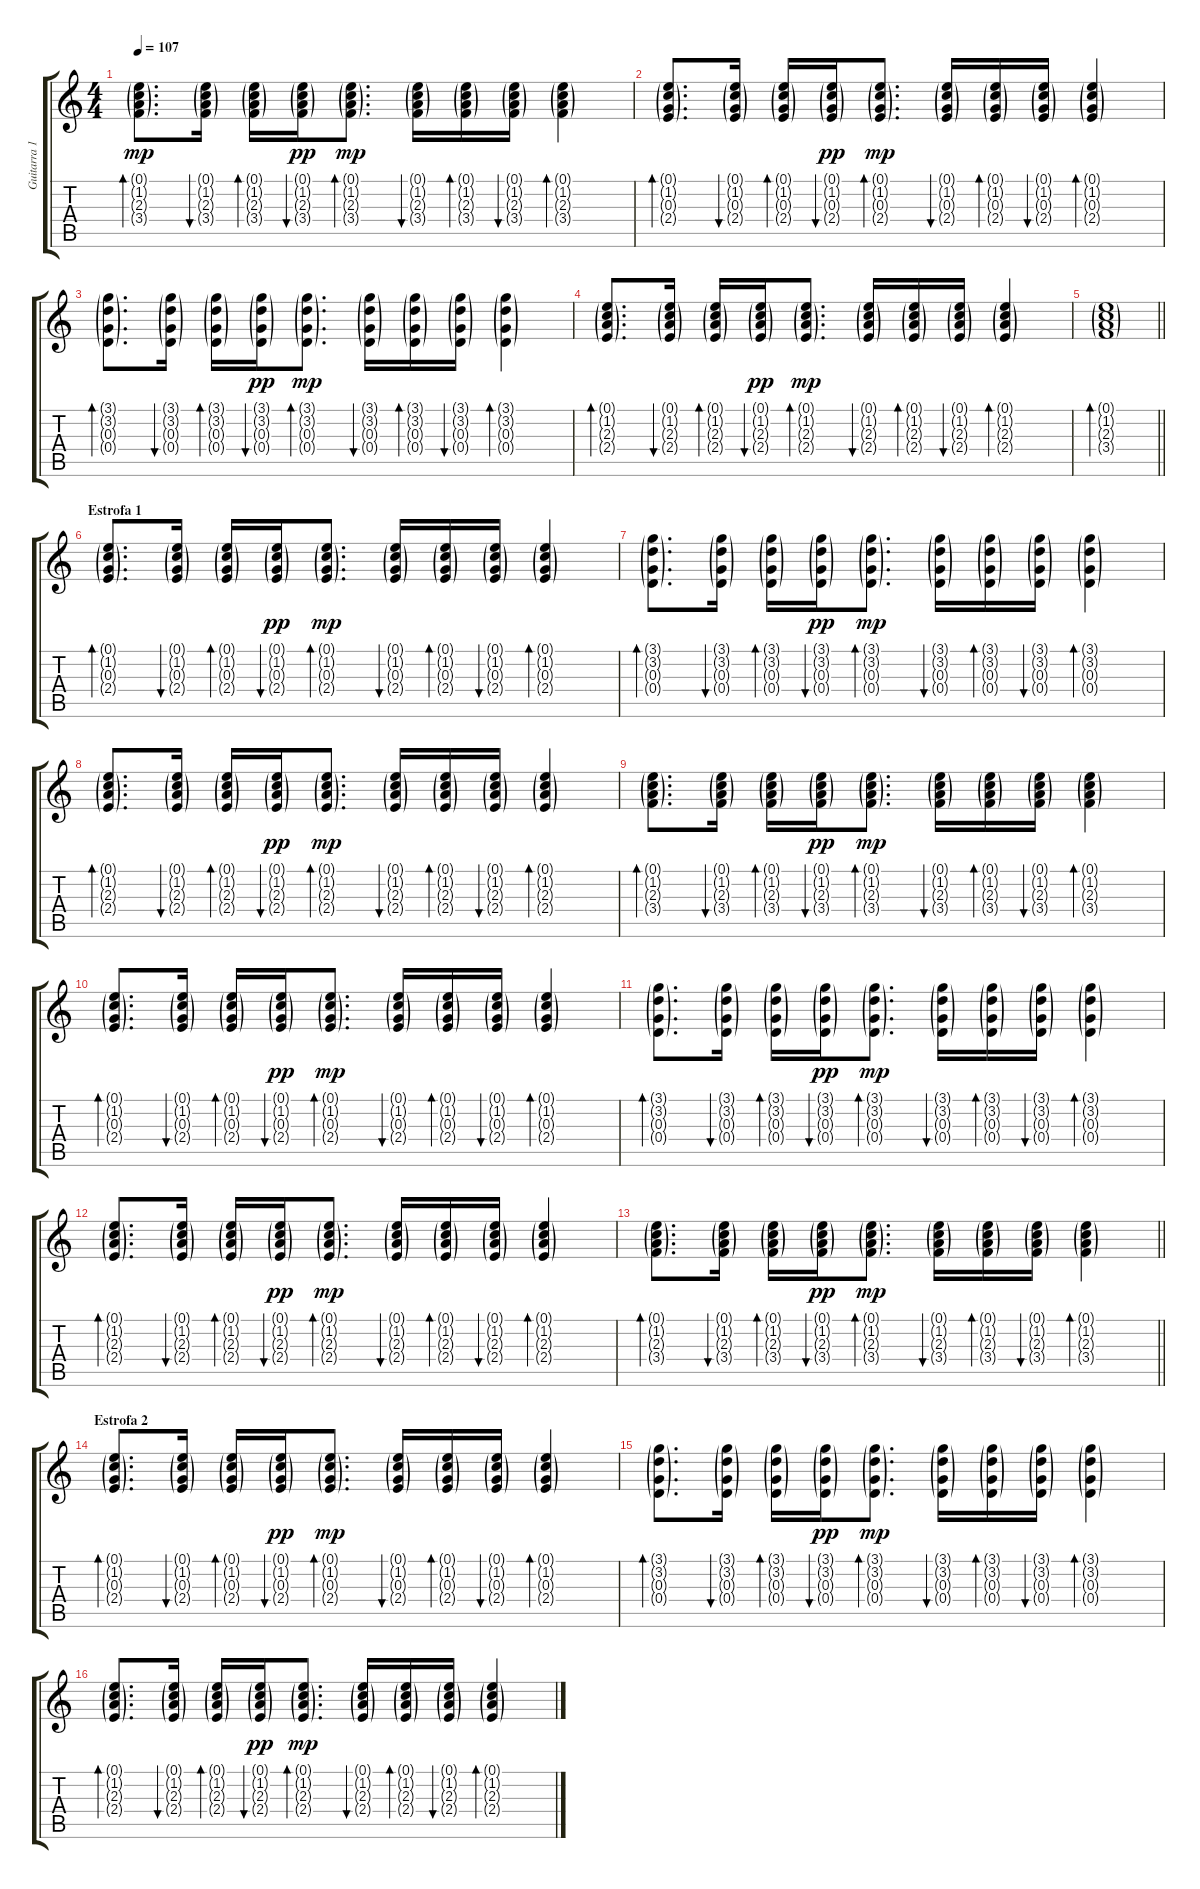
\track ("Guitarra 1" "Guitarra 1") {instrument acousticguitarsteel}
\staff {score tabs}
\tuning (E4 B3 G3 D3 A2 E2) {hide}
\ts (4 4)
\tempo 107
\clef g2
\ks c
(0.1{g} 1.2{g} 2.3{g} 3.4{g}).8{d bd 120 dy mp} (0.1{g} 1.2{g} 2.3{g} 3.4{g}).16{bu 60} (0.1{g} 1.2{g} 2.3{g} 3.4{g}).16{bd 60} (0.1{g} 1.2{g} 2.3{g} 3.4{g}).16{bu 60 dy pp} (0.1{g} 1.2{g} 2.3{g} 3.4{g}).8{d bd 60 dy mp} (0.1{g} 1.2{g} 2.3{g} 3.4{g}).16{bu 120} (0.1{g} 1.2{g} 2.3{g} 3.4{g}).16{bd 60} (0.1{g} 1.2{g} 2.3{g} 3.4{g}).16{bu 60} (0.1{g} 1.2{g} 2.3{g} 3.4{g}).4{bd 30} |
(0.1{g} 1.2{g} 0.3{g} 2.4{g}).8{d bd 120} (0.1{g} 1.2{g} 0.3{g} 2.4{g}).16{bu 60} (0.1{g} 1.2{g} 0.3{g} 2.4{g}).16{bd 60} (0.1{g} 1.2{g} 0.3{g} 2.4{g}).16{bu 60 dy pp} (0.1{g} 1.2{g} 0.3{g} 2.4{g}).8{d bd 60 dy mp} (0.1{g} 1.2{g} 0.3{g} 2.4{g}).16{bu 120} (0.1{g} 1.2{g} 0.3{g} 2.4{g}).16{bd 60} (0.1{g} 1.2{g} 0.3{g} 2.4{g}).16{bu 60} (0.1{g} 1.2{g} 0.3{g} 2.4{g}).4{bd 30} |
(3.1{g} 3.2{g} 0.3{g} 0.4{g}).8{d bd 120} (3.1{g} 3.2{g} 0.3{g} 0.4{g}).16{bu 60} (3.1{g} 3.2{g} 0.3{g} 0.4{g}).16{bd 60} (3.1{g} 3.2{g} 0.3{g} 0.4{g}).16{bu 60 dy pp} (3.1{g} 3.2{g} 0.3{g} 0.4{g}).8{d bd 60 dy mp} (3.1{g} 3.2{g} 0.3{g} 0.4{g}).16{bu 120} (3.1{g} 3.2{g} 0.3{g} 0.4{g}).16{bd 60} (3.1{g} 3.2{g} 0.3{g} 0.4{g}).16{bu 60} (3.1{g} 3.2{g} 0.3{g} 0.4{g}).4{bd 30} |
(0.1{g} 1.2{g} 2.3{g} 2.4{g}).8{d bd 120} (0.1{g} 1.2{g} 2.3{g} 2.4{g}).16{bu 60} (0.1{g} 1.2{g} 2.3{g} 2.4{g}).16{bd 60} (0.1{g} 1.2{g} 2.3{g} 2.4{g}).16{bu 60 dy pp} (0.1{g} 1.2{g} 2.3{g} 2.4{g}).8{d bd 60 dy mp} (0.1{g} 1.2{g} 2.3{g} 2.4{g}).16{bu 120} (0.1{g} 1.2{g} 2.3{g} 2.4{g}).16{bd 60} (0.1{g} 1.2{g} 2.3{g} 2.4{g}).16{bu 60} (0.1{g} 1.2{g} 2.3{g} 2.4{g}).4{bd 30} |
\barLineRight lightlight
(0.1{g} 1.2{g} 2.3{g} 3.4{g}).1{bd 120} |
\section ("" "Estrofa 1")
(0.1{g} 1.2{g} 0.3{g} 2.4{g}).8{d bd 120} (0.1{g} 1.2{g} 0.3{g} 2.4{g}).16{bu 60} (0.1{g} 1.2{g} 0.3{g} 2.4{g}).16{bd 60} (0.1{g} 1.2{g} 0.3{g} 2.4{g}).16{bu 60 dy pp} (0.1{g} 1.2{g} 0.3{g} 2.4{g}).8{d bd 60 dy mp} (0.1{g} 1.2{g} 0.3{g} 2.4{g}).16{bu 120} (0.1{g} 1.2{g} 0.3{g} 2.4{g}).16{bd 60} (0.1{g} 1.2{g} 0.3{g} 2.4{g}).16{bu 60} (0.1{g} 1.2{g} 0.3{g} 2.4{g}).4{bd 30} |
(3.1{g} 3.2{g} 0.3{g} 0.4{g}).8{d bd 120} (3.1{g} 3.2{g} 0.3{g} 0.4{g}).16{bu 60} (3.1{g} 3.2{g} 0.3{g} 0.4{g}).16{bd 60} (3.1{g} 3.2{g} 0.3{g} 0.4{g}).16{bu 60 dy pp} (3.1{g} 3.2{g} 0.3{g} 0.4{g}).8{d bd 60 dy mp} (3.1{g} 3.2{g} 0.3{g} 0.4{g}).16{bu 120} (3.1{g} 3.2{g} 0.3{g} 0.4{g}).16{bd 60} (3.1{g} 3.2{g} 0.3{g} 0.4{g}).16{bu 60} (3.1{g} 3.2{g} 0.3{g} 0.4{g}).4{bd 30} |
(0.1{g} 1.2{g} 2.3{g} 2.4{g}).8{d bd 120} (0.1{g} 1.2{g} 2.3{g} 2.4{g}).16{bu 60} (0.1{g} 1.2{g} 2.3{g} 2.4{g}).16{bd 60} (0.1{g} 1.2{g} 2.3{g} 2.4{g}).16{bu 60 dy pp} (0.1{g} 1.2{g} 2.3{g} 2.4{g}).8{d bd 60 dy mp} (0.1{g} 1.2{g} 2.3{g} 2.4{g}).16{bu 120} (0.1{g} 1.2{g} 2.3{g} 2.4{g}).16{bd 60} (0.1{g} 1.2{g} 2.3{g} 2.4{g}).16{bu 60} (0.1{g} 1.2{g} 2.3{g} 2.4{g}).4{bd 30} |
(0.1{g} 1.2{g} 2.3{g} 3.4{g}).8{d bd 120} (0.1{g} 1.2{g} 2.3{g} 3.4{g}).16{bu 60} (0.1{g} 1.2{g} 2.3{g} 3.4{g}).16{bd 60} (0.1{g} 1.2{g} 2.3{g} 3.4{g}).16{bu 60 dy pp} (0.1{g} 1.2{g} 2.3{g} 3.4{g}).8{d bd 60 dy mp} (0.1{g} 1.2{g} 2.3{g} 3.4{g}).16{bu 120} (0.1{g} 1.2{g} 2.3{g} 3.4{g}).16{bd 60} (0.1{g} 1.2{g} 2.3{g} 3.4{g}).16{bu 60} (0.1{g} 1.2{g} 2.3{g} 3.4{g}).4{bd 30} |
(0.1{g} 1.2{g} 0.3{g} 2.4{g}).8{d bd 120} (0.1{g} 1.2{g} 0.3{g} 2.4{g}).16{bu 60} (0.1{g} 1.2{g} 0.3{g} 2.4{g}).16{bd 60} (0.1{g} 1.2{g} 0.3{g} 2.4{g}).16{bu 60 dy pp} (0.1{g} 1.2{g} 0.3{g} 2.4{g}).8{d bd 60 dy mp} (0.1{g} 1.2{g} 0.3{g} 2.4{g}).16{bu 120} (0.1{g} 1.2{g} 0.3{g} 2.4{g}).16{bd 60} (0.1{g} 1.2{g} 0.3{g} 2.4{g}).16{bu 60} (0.1{g} 1.2{g} 0.3{g} 2.4{g}).4{bd 30} |
(3.1{g} 3.2{g} 0.3{g} 0.4{g}).8{d bd 120} (3.1{g} 3.2{g} 0.3{g} 0.4{g}).16{bu 60} (3.1{g} 3.2{g} 0.3{g} 0.4{g}).16{bd 60} (3.1{g} 3.2{g} 0.3{g} 0.4{g}).16{bu 60 dy pp} (3.1{g} 3.2{g} 0.3{g} 0.4{g}).8{d bd 60 dy mp} (3.1{g} 3.2{g} 0.3{g} 0.4{g}).16{bu 120} (3.1{g} 3.2{g} 0.3{g} 0.4{g}).16{bd 60} (3.1{g} 3.2{g} 0.3{g} 0.4{g}).16{bu 60} (3.1{g} 3.2{g} 0.3{g} 0.4{g}).4{bd 30} |
(0.1{g} 1.2{g} 2.3{g} 2.4{g}).8{d bd 120} (0.1{g} 1.2{g} 2.3{g} 2.4{g}).16{bu 60} (0.1{g} 1.2{g} 2.3{g} 2.4{g}).16{bd 60} (0.1{g} 1.2{g} 2.3{g} 2.4{g}).16{bu 60 dy pp} (0.1{g} 1.2{g} 2.3{g} 2.4{g}).8{d bd 60 dy mp} (0.1{g} 1.2{g} 2.3{g} 2.4{g}).16{bu 120} (0.1{g} 1.2{g} 2.3{g} 2.4{g}).16{bd 60} (0.1{g} 1.2{g} 2.3{g} 2.4{g}).16{bu 60} (0.1{g} 1.2{g} 2.3{g} 2.4{g}).4{bd 30} |
\barLineRight lightlight
(0.1{g} 1.2{g} 2.3{g} 3.4{g}).8{d bd 120} (0.1{g} 1.2{g} 2.3{g} 3.4{g}).16{bu 60} (0.1{g} 1.2{g} 2.3{g} 3.4{g}).16{bd 60} (0.1{g} 1.2{g} 2.3{g} 3.4{g}).16{bu 60 dy pp} (0.1{g} 1.2{g} 2.3{g} 3.4{g}).8{d bd 60 dy mp} (0.1{g} 1.2{g} 2.3{g} 3.4{g}).16{bu 120} (0.1{g} 1.2{g} 2.3{g} 3.4{g}).16{bd 60} (0.1{g} 1.2{g} 2.3{g} 3.4{g}).16{bu 60} (0.1{g} 1.2{g} 2.3{g} 3.4{g}).4{bd 30} |
\section ("" "Estrofa 2")
(0.1{g} 1.2{g} 0.3{g} 2.4{g}).8{d bd 120} (0.1{g} 1.2{g} 0.3{g} 2.4{g}).16{bu 60} (0.1{g} 1.2{g} 0.3{g} 2.4{g}).16{bd 60} (0.1{g} 1.2{g} 0.3{g} 2.4{g}).16{bu 60 dy pp} (0.1{g} 1.2{g} 0.3{g} 2.4{g}).8{d bd 60 dy mp} (0.1{g} 1.2{g} 0.3{g} 2.4{g}).16{bu 120} (0.1{g} 1.2{g} 0.3{g} 2.4{g}).16{bd 60} (0.1{g} 1.2{g} 0.3{g} 2.4{g}).16{bu 60} (0.1{g} 1.2{g} 0.3{g} 2.4{g}).4{bd 30} |
(3.1{g} 3.2{g} 0.3{g} 0.4{g}).8{d bd 120} (3.1{g} 3.2{g} 0.3{g} 0.4{g}).16{bu 60} (3.1{g} 3.2{g} 0.3{g} 0.4{g}).16{bd 60} (3.1{g} 3.2{g} 0.3{g} 0.4{g}).16{bu 60 dy pp} (3.1{g} 3.2{g} 0.3{g} 0.4{g}).8{d bd 60 dy mp} (3.1{g} 3.2{g} 0.3{g} 0.4{g}).16{bu 120} (3.1{g} 3.2{g} 0.3{g} 0.4{g}).16{bd 60} (3.1{g} 3.2{g} 0.3{g} 0.4{g}).16{bu 60} (3.1{g} 3.2{g} 0.3{g} 0.4{g}).4{bd 30} |
(0.1{g} 1.2{g} 2.3{g} 2.4{g}).8{d bd 120} (0.1{g} 1.2{g} 2.3{g} 2.4{g}).16{bu 60} (0.1{g} 1.2{g} 2.3{g} 2.4{g}).16{bd 60} (0.1{g} 1.2{g} 2.3{g} 2.4{g}).16{bu 60 dy pp} (0.1{g} 1.2{g} 2.3{g} 2.4{g}).8{d bd 60 dy mp} (0.1{g} 1.2{g} 2.3{g} 2.4{g}).16{bu 120} (0.1{g} 1.2{g} 2.3{g} 2.4{g}).16{bd 60} (0.1{g} 1.2{g} 2.3{g} 2.4{g}).16{bu 60} (0.1{g} 1.2{g} 2.3{g} 2.4{g}).4{bd 30}
